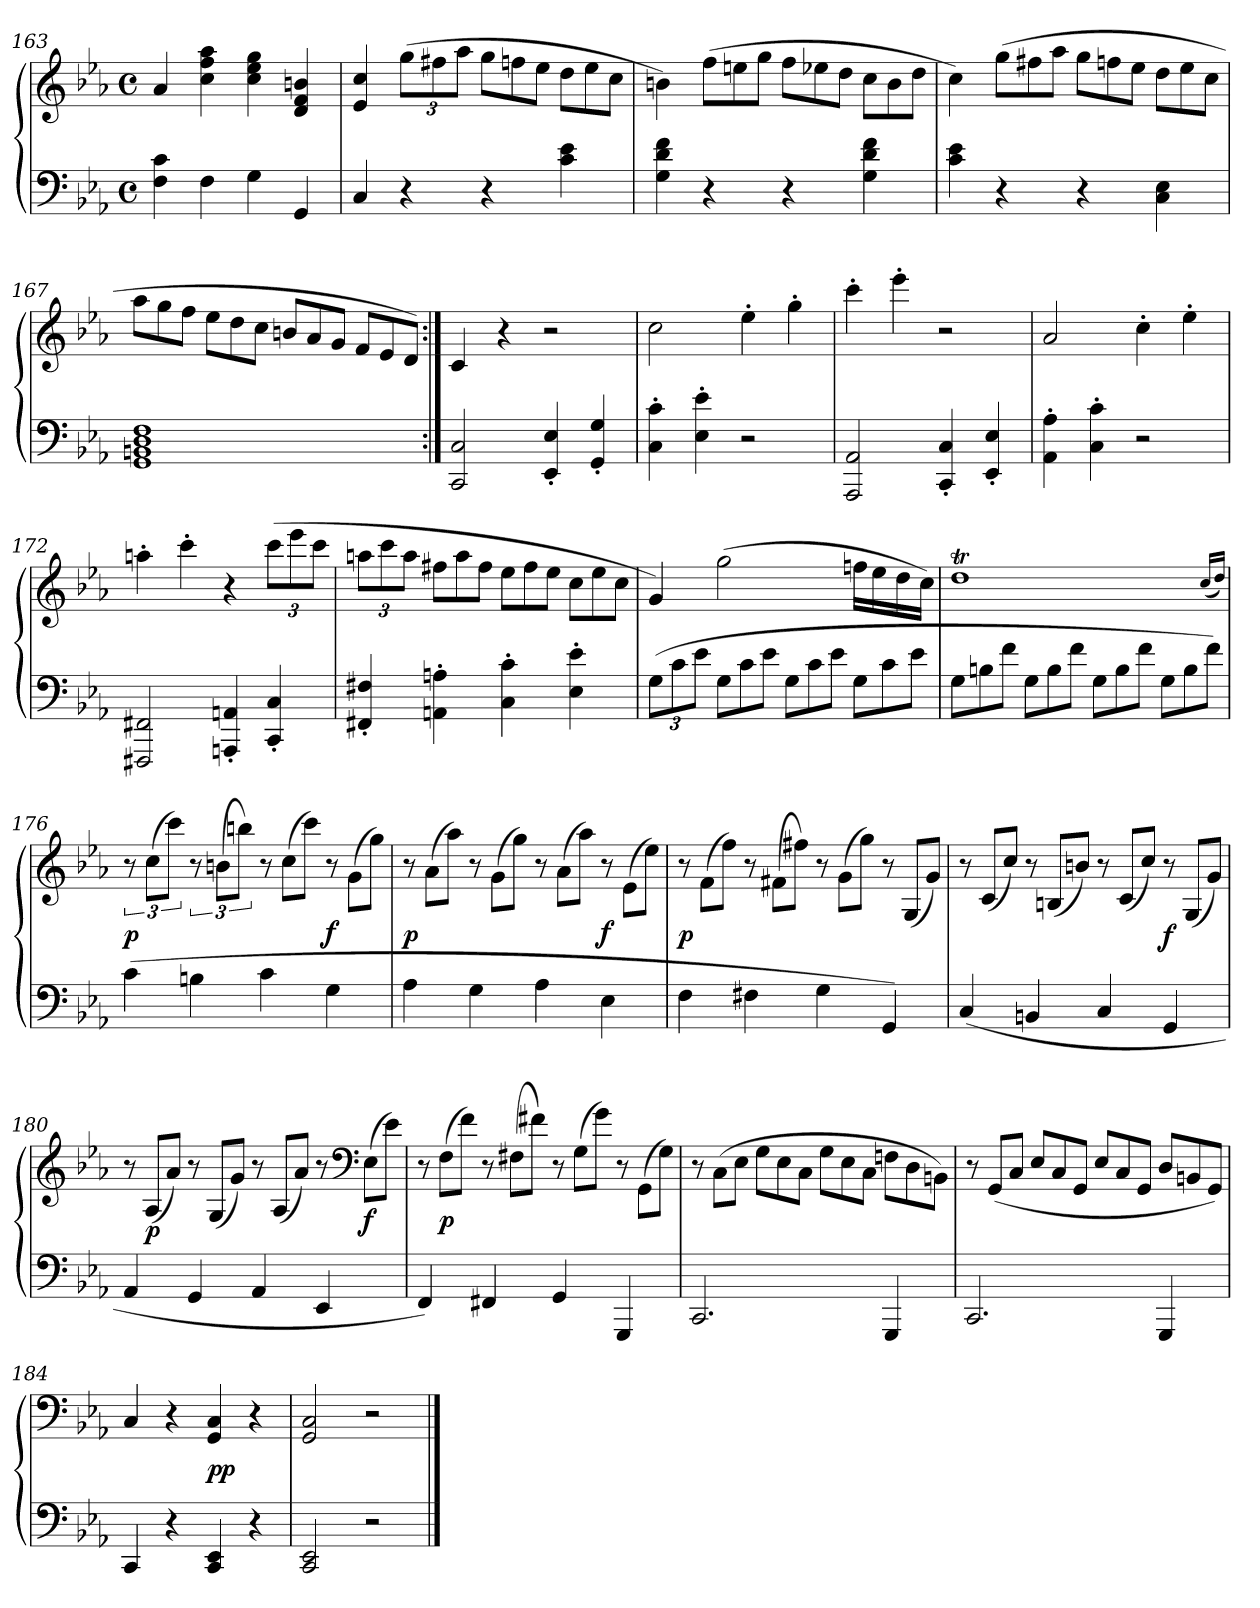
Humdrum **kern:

**kern	**kern	**dynam
*part1	*part1	*part1
*staff2	*staff1	*staff1/2
*clefF4	*clefG2	*
*k[b-e-a-]	*k[b-e-a-]	*
*M4/4	*M4/4	*
*met(c)	*met(c)	*
=163	=163	=163
4F 4c	4a-	.
4F	4cc 4ff 4aa-	.
4G	4cc 4ee- 4gg	.
4GG	4d 4f 4bn	.
=164	=164	=164
4C	4e- 4cc	.
4r	(12ggL	.
.	12ff#X	.
.	12aa-J	.
*	*Xtuplet	*
4r	12ggL	.
.	12ffn	.
.	12ee-J	.
4c 4e-	12ddL	.
.	12ee-	.
.	12ccJ	.
=165	=165	=165
4G 4d 4f	4bn)	.
4r	(12ffL	.
.	12een	.
.	12ggJ	.
4r	12ffL	.
.	12ee-X	.
.	12ddJ	.
4G 4d 4f	12ccL	.
.	12b	.
.	12ddJ	.
=166	=166	=166
4c 4e-	4cc)	.
4r	(>12ggL	.
.	12ff#X	.
.	12aa-J	.
4r	12ggL	.
.	12ffn	.
.	12ee-J	.
4C 4E-	12ddL	.
.	12ee-	.
.	12ccJ	.
=167	=167	=167
1GG 1BBn 1D 1F	12aa-L	.
.	12gg	.
.	12ffJ	.
.	12ee-L	.
.	12dd	.
.	12ccJ	.
.	12bnL	.
.	12a-	.
.	12gJ	.
.	12fL	.
.	12e-	.
.	12dJ)	.
=168:|!	=168:|!	=168:|!
2CC 2C	4c	.
.	4r	.
4EE-' 4E-'	2r	.
4GG' 4G'	.	.
=169	=169	=169
4C' 4c'	2cc	.
4E-' 4e-'	.	.
2r	4ee-'	.
.	4gg'	.
=170	=170	=170
2AAA- 2AA-	4ccc'	.
.	4eee-'	.
4CC' 4C'	2r	.
4EE-' 4E-'	.	.
=171	=171	=171
4AA-' 4A-'	2a-	.
4C' 4c'	.	.
2r	4cc'	.
.	4ee-'	.
=172	=172	=172
2FFF#X 2FF#X	4aan'	.
.	4ccc'	.
4AAAn' 4AAn'	4r	.
*	*tuplet	*
4CC' 4C'	(>12cccL	.
.	12eee-	.
.	12cccJ	.
=173	=173	=173
4FF#X' 4F#X'	12aanL	.
.	12ccc	.
.	12aaJ	.
*	*Xtuplet	*
4AAn' 4An'	12ff#XL	.
.	12aa	.
.	12ff#J	.
4C' 4c'	12ee-L	.
.	12ff#	.
.	12ee-J	.
4E-' 4e-'	12ccL	.
.	12ee-	.
.	12ccJ	.
=174	=174	=174
(12GL	4g)	.
12c	.	.
12e-J	.	.
*Xtuplet	*	*
12GL	(2gg	.
12c	.	.
12e-J	.	.
12GL	.	.
12c	.	.
12e-J	.	.
12GL	16ffnLL	.
.	16ee-	.
12c	.	.
.	16dd	.
12e-J	.	.
.	16ccJJ)	.
=175	=175	=175
12GL	1ddt	.
12Bn	.	.
12fJ	.	.
12GL	.	.
12B	.	.
12fJ	.	.
12GL	.	.
12B	.	.
12fJ	.	.
12GL	.	.
12B	.	.
12fJ)	.	.
.	(16qccTTT/LL	.
.	16qdd/JJ)	.
=176	=176	=176
*	*tuplet	*
(4c	12r	p
.	(12ccL	.
.	12cccJ)	.
4Bn	12r	.
.	(12bnL	.
.	12bbnJ)	.
*	*Xtuplet	*
4c	12r	.
.	(12ccL	.
.	12cccJ)	.
4G	12r	f
.	(12gL	.
.	12ggJ)	.
=177	=177	=177
4A-	12r	p
.	(12a-L	.
.	12aa-J)	.
4G	12r	.
.	(12gL	.
.	12ggJ)	.
4A-	12r	.
.	(12a-L	.
.	12aa-J)	.
4E-	12r	f
.	(12e-\L	.
.	12ee-\J)	.
=178	=178	=178
4F	12r	p
.	(12fL	.
.	12ffJ)	.
4F#X	12r	.
.	(12f#XL	.
.	12ff#XJ)	.
4G	12r	.
.	(12gL	.
.	12ggJ)	.
4GG)	12r	.
.	(12GL	.
.	12gJ)	.
=179	=179	=179
(4C	12r	.
.	(12cL	.
.	12ccJ)	.
4BBn	12r	.
.	(12BnL	.
.	12bnJ)	.
4C	12r	.
.	(12cL	.
.	12ccJ)	.
4GG	12r	f
.	(12GL	.
.	12gJ)	.
=180	=180	=180
4AA-	12r	.
.	(12A-L	p
.	12a-J)	.
4GG	12r	.
.	(12GL	.
.	12gJ)	.
4AA-	12r	.
.	(12A-L	.
.	12a-J)	.
4EE-	12r	.
*	*clefF4	*
.	(12E-L	f
.	12e-J)	.
=181	=181	=181
4FF)	12r	.
.	(12FL	p
.	12fJ)	.
4FF#X	12r	.
.	(12F#XL	.
.	12f#XJ)	.
4GG	12r	.
.	(12GL	.
.	12gJ)	.
4GGG	12r	.
.	(12GG\L	.
.	12G\J)	.
=182	=182	=182
2.CC	12r	.
.	(12CL	.
.	12E-J	.
.	12GL	.
.	12E-	.
.	12CJ	.
.	12GL	.
.	12E-	.
.	12CJ	.
4GGG	12FnL	.
.	12D	.
.	12BBnJ)	.
=183	=183	=183
2.CC	12r	.
.	(12GGL	.
.	12CJ	.
.	12E-L	.
.	12C	.
.	12GGJ	.
.	12E-L	.
.	12C	.
.	12GGJ	.
4GGG	12DL	.
.	12BBn	.
.	12GGJ)	.
=184	=184	=184
4CC	4C	.
4r	4r	.
4CC 4EE-	4GG 4C	pp
4r	4r	.
=185	=185	=185
2CC 2EE-	2GG 2C	.
2r	2r	.
==	==	==
*-	*-	*-
